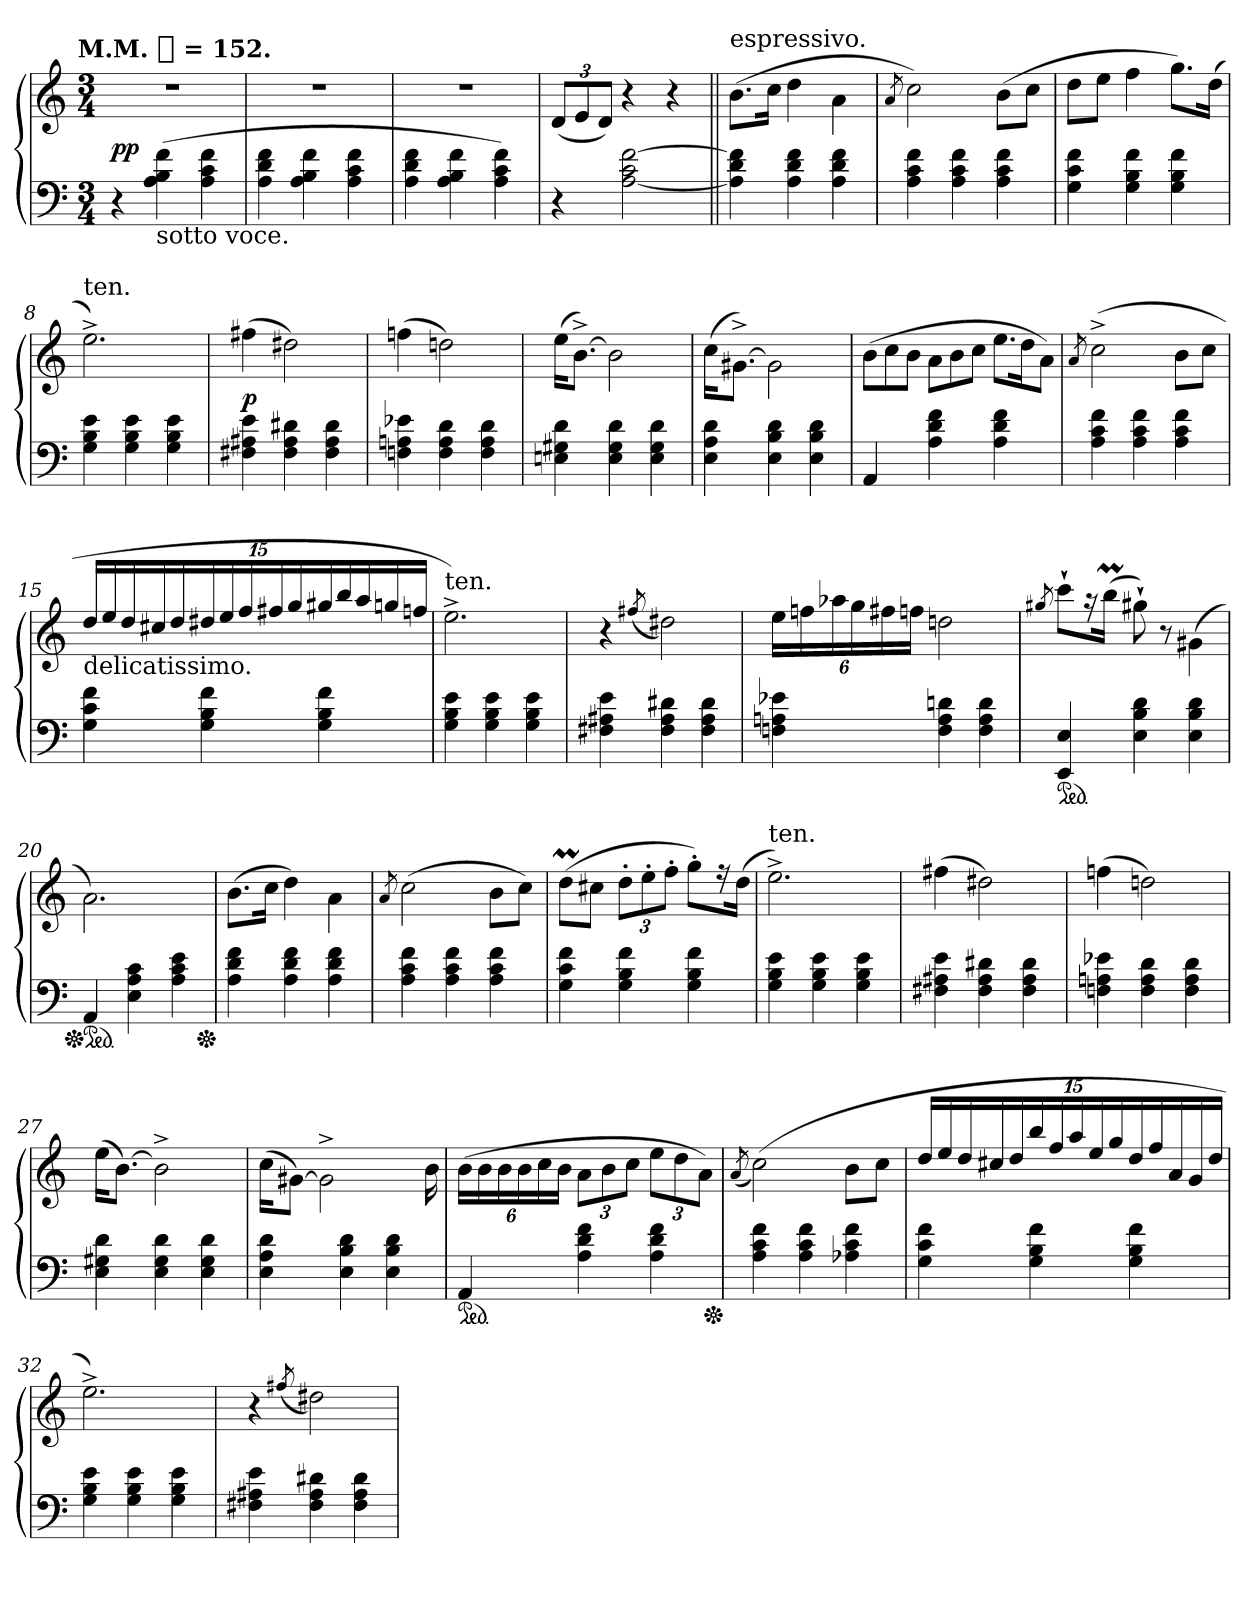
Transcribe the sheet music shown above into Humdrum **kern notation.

**kern	**kern	**dynam
*part1	*part1	*part1
*staff2	*staff1	*staff1/2
*clefF4	*clefG2	*
*k[]	*k[]	*
!!LO:TX:omd:t=M.M. [quarter] = 152.
*M3/4	*M3/4	*
*MM152	*MM152	*
=1	=1	=1
4r	2.r	pp
!LO:TX:b:t=sotto voce.	!	!
(4A 4B 4f	.	.
4A 4c 4f	.	.
=2	=2	=2
4A 4d 4f	2.r	.
4A 4B 4f	.	.
4A 4c 4f	.	.
=3	=3	=3
4A 4d 4f	2.r	.
4A 4B 4f	.	.
4A 4c 4f)	.	.
=4	=4	=4
4r	(12dL	.
.	12e	.
.	12dJ)	.
[2A 2c [2f	4r	.
.	4r	.
=5||	=5||	=5||
!	!LO:TX:a:t=espressivo.	!
4A] 4d 4f]	(8.bL	.
.	16ccJk	.
4A 4d 4f	4dd	.
4A 4d 4f	4a\	.
=6	=6	=6
.	8qa/	.
4A 4c 4f	2cc)	.
4A 4c 4f	.	.
4A 4c 4f	(8bL	.
.	8ccJ	.
=7	=7	=7
4G 4c 4f	8ddL	.
.	8eeJ	.
4G 4B 4f	4ff	.
4G 4B 4f	8.ggL)	.
.	(16ddJk	.
=8	=8	=8
!	!LO:TX:a:t=ten.	!
4G 4B 4e	2.ee^<)	.
4G 4B 4e	.	.
4G 4B 4e	.	.
=9	=9	=9
4F#X 4A#X 4e	(4ff#X	p
4F# 4A# 4d#X	2dd#X)	.
4F# 4A# 4d#	.	.
=10	=10	=10
4Fn 4An 4e-X	(4ffn	.
4F 4A 4d	2ddn)	.
4F 4A 4d	.	.
=11	=11	=11
4En 4G#X 4d	(16eeKL	.
.	[8.b^<J)	.
4E 4G# 4d	2b]	.
4E 4G# 4d	.	.
=12	=12	=12
4E 4A 4d	(16cc\KL	.
.	[8.g#X^<J)	.
4E 4B 4d	2g#\]	.
4E 4B 4d	.	.
=13	=13	=13
*	*Xtuplet	*
4AA	(12bL	.
.	12cc	.
.	12bJ	.
4A 4d 4f	12aL	.
.	12b	.
.	12ccJ	.
4A 4d 4f	12.eeL	.
.	24ddK	.
.	12aJ)	.
=14	=14	=14
.	8qa/	.
4A 4c 4f	(2cc^<	.
4A 4c 4f	.	.
4A 4c 4f	8bL	.
.	8ccJ	.
=15	=15	=15
*	*tuplet	*
!	!LO:TX:b:t=delicatissimo.	!
4G 4c 4f	20dd/LL	.
.	20ee	.
.	20dd	.
.	20cc#X	.
.	20dd	.
4G 4B 4f	20dd#X	.
.	20ee	.
.	20ff	.
.	20ff#X	.
.	20gg	.
4G 4B 4f	20gg#X	.
.	20bb	.
.	20aa	.
.	20ggn	.
.	20ffnJJ	.
=16	=16	=16
!	!LO:TX:a:t=ten.	!
4G 4B 4e	2.ee^<)	.
4G 4B 4e	.	.
4G 4B 4e	.	.
=17	=17	=17
4F#X 4A#X 4e	4r	.
.	(8qff#X/	.
4F# 4A# 4d#X	2dd#X)	.
4F# 4A# 4d#	.	.
=18	=18	=18
4Fn 4An 4e-X	24eeLL	.
.	24ffn	.
.	24aa-X	.
.	24gg	.
.	24ff#X	.
.	24ffnJJ	.
4F 4A 4dn	2ddn	.
4F 4A 4d	.	.
=19	=19	=19
.	8qgg#X/	.
*ped	*	*
4EE 4E	8ccc`L	.
.	16r	.
.	(16bbmJk	.
4E 4B 4d	8gg#X`)	.
.	8r	.
4E 4B 4d	(4g#X\	.
=20	=20	=20
*Xped	*	*
*ped	*	*
4AA	2.a\)	.
4E 4A 4c	.	.
4A 4c 4e	.	.
*Xped	*	*
=21	=21	=21
4A 4d 4f	(8.bL	.
.	16ccJk	.
4A 4d 4f	4dd)	.
4A 4d 4f	4a\	.
=22	=22	=22
.	8qa/	.
4A 4c 4f	(2cc	.
4A 4c 4f	.	.
4A 4c 4f	8bL	.
.	8ccJ)	.
=23	=23	=23
4G 4c 4f	(8ddML	.
.	8cc#XJ	.
4G 4B 4f	12dd'L	.
.	12ee'	.
.	12ff'J	.
4G 4B 4f	8gg'L)	.
.	16r	.
.	(16ddJk	.
=24	=24	=24
!	!LO:TX:a:t=ten.	!
4G 4B 4e	2.ee^<)	.
4G 4B 4e	.	.
4G 4B 4e	.	.
=25	=25	=25
4F#X 4A#X 4e	(4ff#X	.
4F# 4A# 4d#X	2dd#X)	.
4F# 4A# 4d#	.	.
=26	=26	=26
4Fn 4An 4e-X	(4ffn	.
4F 4A 4d	2ddn)	.
4F 4A 4d	.	.
=27	=27	=27
4E 4G#X 4d	(16eeKL	.
.	[8.bJ)	.
4E 4G# 4d	2b^<]	.
4E 4G# 4d	.	.
=28	=28	=28
4E 4A 4d	(16cc\KL	.
.	[8g#XJ)	.
.	2g#^<\]	.
4E 4B 4d	.	.
4E 4B 4d	.	.
.	16b	.
=29	=29	=29
*ped	*	*
4AA	(24bLL	.
.	24b	.
.	24b	.
.	24b	.
.	24cc	.
.	24bJJ	.
4A 4d 4f	12aL	.
.	12b	.
.	12ccJ	.
4A 4d 4f	12eeL	.
.	12dd	.
.	12aJ)	.
*Xped	*	*
=30	=30	=30
.	(<8qa/	.
4A 4c 4f	(2cc)	.
4A 4c 4f	.	.
4A-X 4c 4f	8bL	.
.	8ccJ	.
=31	=31	=31
4G 4c 4f	20dd/LL	.
.	20ee	.
.	20dd	.
.	20cc#X	.
.	20dd	.
4G 4B 4f	20bb	.
.	20ff	.
.	20aa	.
.	20ee	.
.	20gg	.
4G 4B 4f	20dd	.
.	20ff	.
.	20a	.
.	20g	.
.	20ddJJ	.
=32	=32	=32
4G 4B 4e	2.ee^<)	.
4G 4B 4e	.	.
4G 4B 4e	.	.
=33	=33	=33
4F#X 4A#X 4e	4r	.
.	(8qff#X/	.
4F# 4A# 4d#X	2dd#X)	.
4F# 4A# 4d#	.	.
=	=	=
*-	*-	*-
